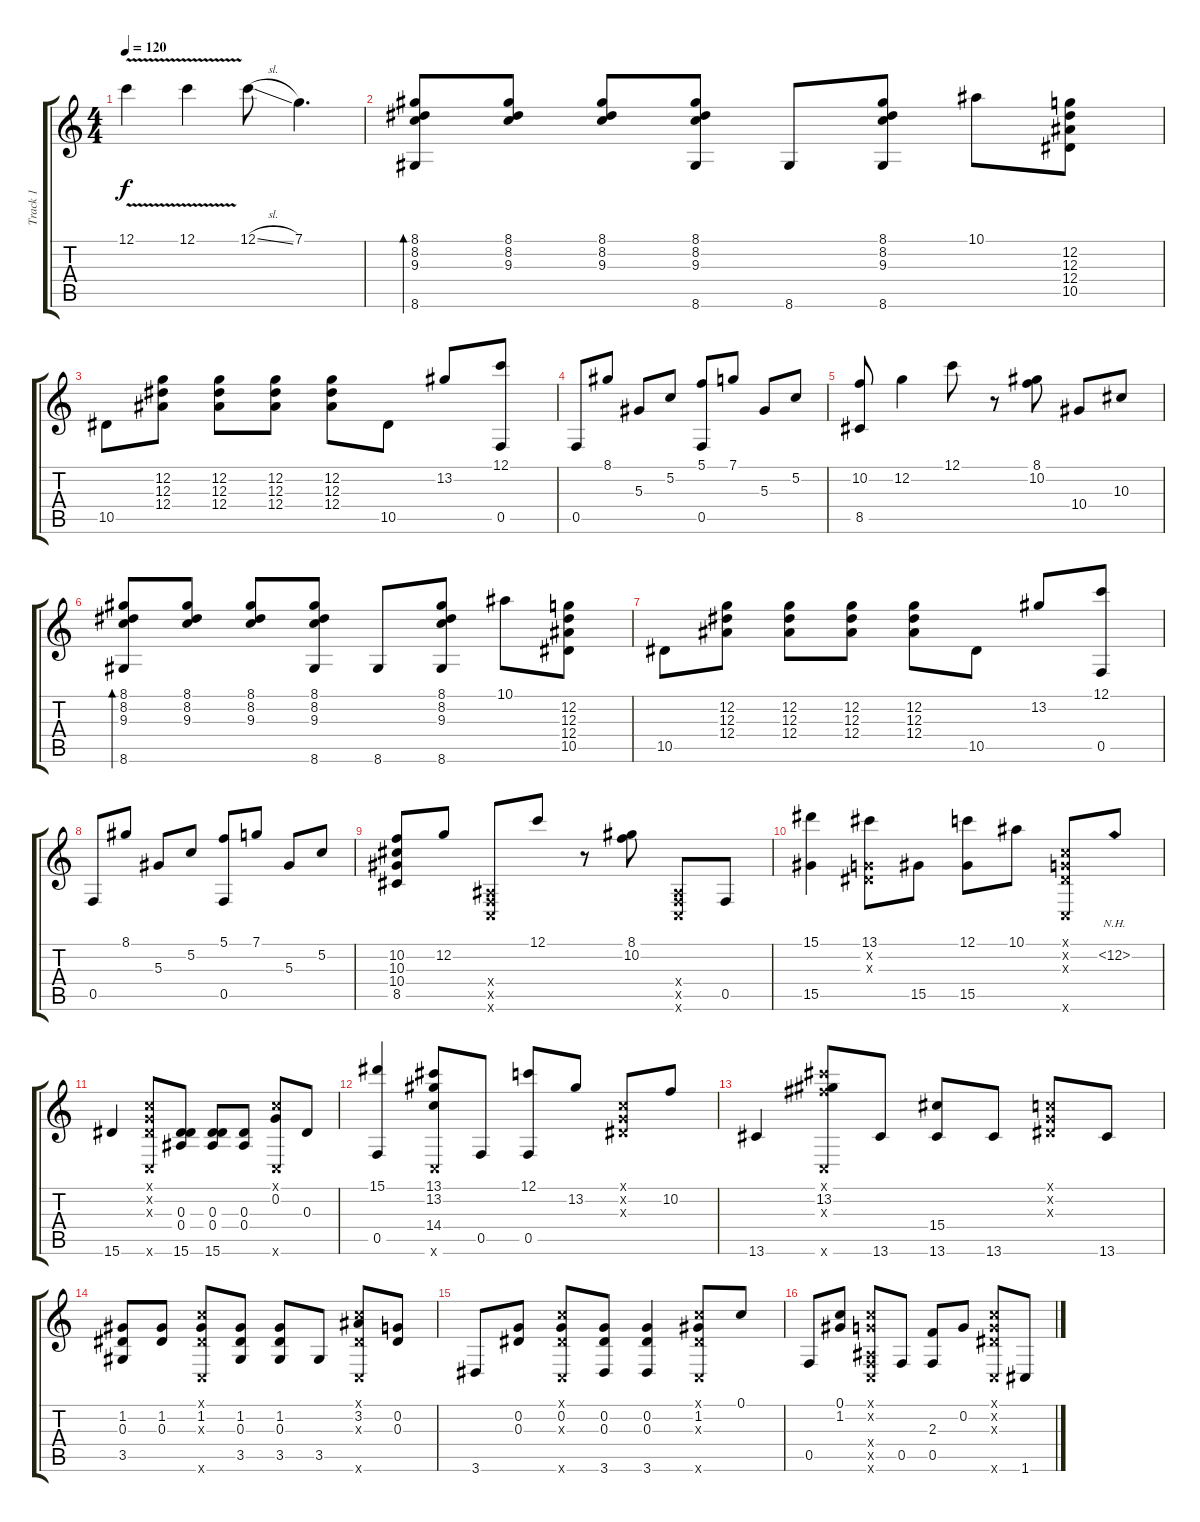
\track ("Track 1" "Track 1") {instrument acousticguitarsteel}
\staff {score tabs}
\tuning (C4 G3 Eb3 Bb2 F2 C2) {hide}
\ts (4 4)
\tempo 120
\clef g2
\ks c
12.1{v}.4{dy f} 12.1{v}.4 12.1{sl}.8 7.1.4{d} |
(8.1 8.2 9.3 8.6).8{bd 480} (8.1 8.2 9.3).8 (8.1 8.2 9.3).8 (8.1 8.2 9.3 8.6).8 8.6.8 (8.1 8.2 9.3 8.6).8 10.1.8 (12.2 12.3 12.4 10.5).8 |
10.5.8 (12.2 12.3 12.4).8 (12.2 12.3 12.4).8 (12.2 12.3 12.4).8 (12.2 12.3 12.4).8 10.5.8 13.2.8 (12.1 0.5).8 |
0.5.8 8.1.8 5.3.8 5.2.8 (5.1 0.5).8 7.1.8 5.3.8 5.2.8 |
(10.2 8.5).8 12.2.4 12.1.8 r.8 (8.1 10.2).8 10.4.8 10.3.8 |
(8.1 8.2 9.3 8.6).8{bd 480} (8.1 8.2 9.3).8 (8.1 8.2 9.3).8 (8.1 8.2 9.3 8.6).8 8.6.8 (8.1 8.2 9.3 8.6).8 10.1.8 (12.2 12.3 12.4 10.5).8 |
10.5.8 (12.2 12.3 12.4).8 (12.2 12.3 12.4).8 (12.2 12.3 12.4).8 (12.2 12.3 12.4).8 10.5.8 13.2.8 (12.1 0.5).8 |
0.5.8 8.1.8 5.3.8 5.2.8 (5.1 0.5).8 7.1.8 5.3.8 5.2.8 |
(10.2 10.3 10.4 8.5).8 12.2.8 (0.4{x} 0.5{x} 0.6{x}).8 12.1.8 r.8 (8.1 10.2).8 (0.4{x} 0.5{x} 0.6{x}).8 0.5.8 |
(15.1 15.5).4 (13.1 0.2{x} 0.3{x}).8 15.5.8 (12.1 15.5).8 10.1.8 (0.1{x} 0.2{x} 0.3{x} 0.6{x}).8 12.2{nh}.8 |
15.6.4 (0.1{x} 0.2{x} 0.3{x} 0.6{x}).8 (0.3 0.4 15.6).8 (0.3 0.4 15.6).8 (0.3 0.4).8 (0.1{x} 0.2 0.6{x}).8 0.3.8 |
(15.1 0.5).4 (13.1 13.2 14.4 0.6{x}).8 0.5.8 (12.1 0.5).8 13.2.8 (0.1{x} 0.2{x} 0.3{x}).8 10.2.8 |
13.6.4 (13.1{x} 13.2 15.3{x} 0.6{x}).8 13.6.8 (15.4 13.6).8 13.6.8 (0.1{x} 0.2{x} 0.3{x}).8 13.6.8 |
(1.2 0.3 3.5).8 (1.2 0.3).8 (0.1{x} 1.2 0.3{x} 0.6{x}).8 (1.2 0.3 3.5).8 (1.2 0.3 3.5).8 3.5.8 (0.1{x} 3.2 0.3{x} 0.6{x}).8 (0.2 0.3).8 |
3.6.8 (0.2 0.3).8 (0.1{x} 0.2 0.3{x} 0.6{x}).8 (0.2 0.3 3.6).8 (0.2 0.3 3.6).4 (0.1{x} 1.2 0.3{x} 0.6{x}).8 0.1.8 |
0.5.8 (0.1 1.2).8 (0.1{x} 0.2{x} 0.4{x} 0.5{x} 0.6{x}).8 0.5.8 (2.3 0.5).8 0.2.8 (0.1{x} 0.2{x} 0.3{x} 0.6{x}).8 1.6.8
